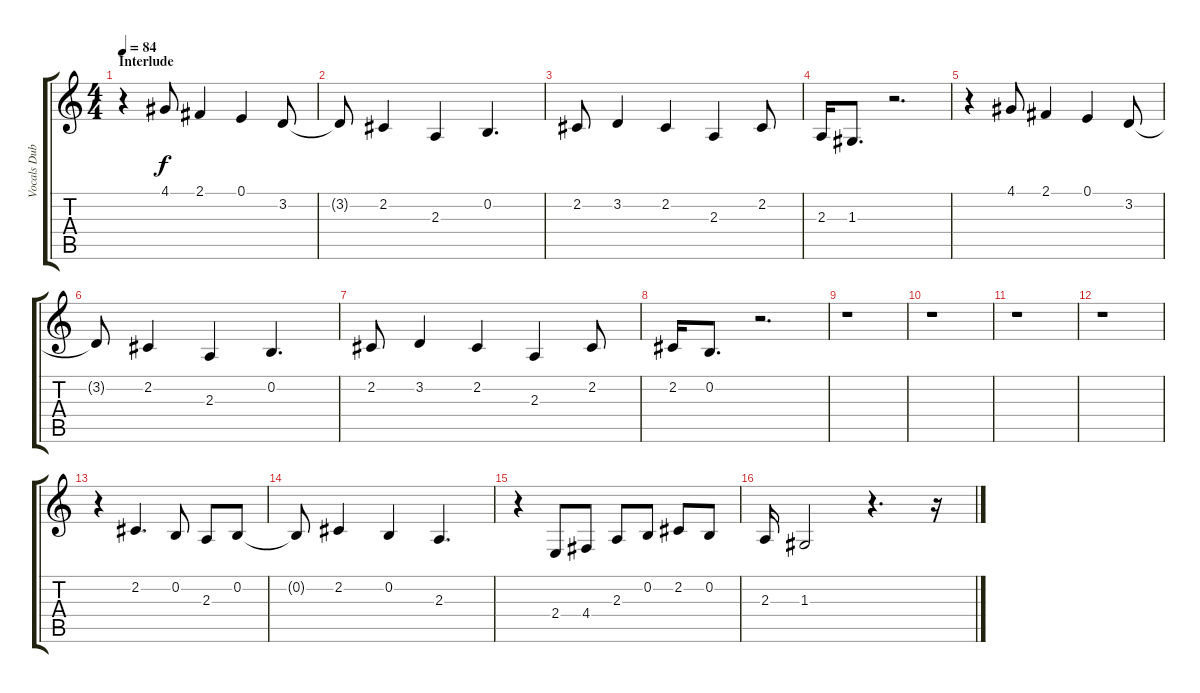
\track ("Vocals Dub" "Vocals Dub") {instrument trombone}
\staff {score tabs}
\tuning (E4 B3 G3 D3 A2 E2) {hide}
\ts (4 4)
\section ("" "Interlude")
\tempo 84
\clef g2
\ks c
r.4{dy f} 4.1.8 2.1.4 0.1.4 3.2.8 |
3.2{t}.8 2.2.4 2.3.4 0.2.4{d} |
2.2.8 3.2.4 2.2.4 2.3.4 2.2.8 |
2.3.16 1.3.8{d} r.2{d} |
r.4 4.1.8 2.1.4 0.1.4 3.2.8 |
3.2{t}.8 2.2.4 2.3.4 0.2.4{d} |
2.2.8 3.2.4 2.2.4 2.3.4 2.2.8 |
2.2.16 0.2.8{d} r.2{d} |
r.1 |
r.1 |
r.1 |
r.1 |
r.4 2.2.4{d} 0.2.8 2.3.8 0.2.8 |
0.2{t}.8 2.2.4 0.2.4 2.3.4{d} |
r.4 2.4.8 4.4.8 2.3.8 0.2.8 2.2.8 0.2.8 |
2.3.16 1.3.2 r.4{d} r.16
